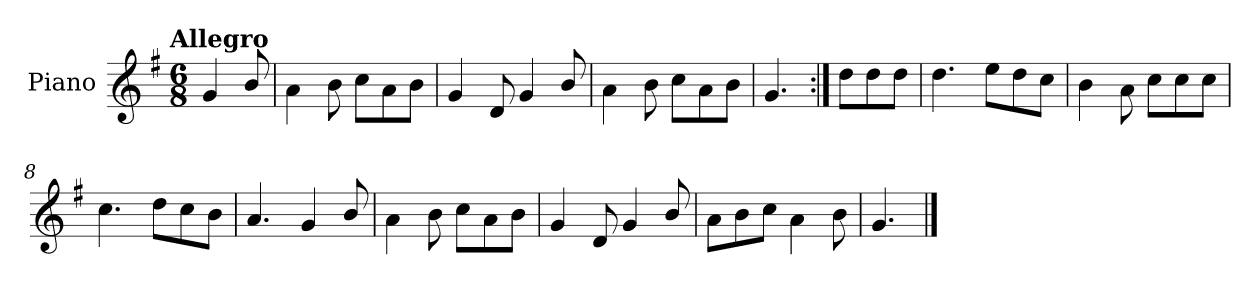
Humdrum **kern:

**kern
*part1
*staff1
*I"Piano
*I'Pno.
*clefG2
*k[f#]
!!LO:TX:omd:t=Allegro
*M6/8
*MM144
=
4g/
8b/
=1
4a\
8b\
8cc\L
8a\
8b\J
=2
4g/
8d/
4g/
8b/
=3
4a\
8b\
8cc\L
8a\
8b\J
!!LO:LB:g=z
=4
4.g/
=5:|!
8dd\L
8dd\
8dd\J
=6
4.dd\
8ee\L
8dd\
8cc\J
=7
4b\
8a\
8cc\L
8cc\
8cc\J
=8
4.cc\
8dd\L
8cc\
8b\J
=9
4.a/
4g/
8b/
!!LO:LB:g=z
=10
4a\
8b\
8cc\L
8a\
8b\J
=11
4g/
8d/
4g/
8b/
=12
8a\L
8b\
8cc\J
4a\
8b\
=13
4.g/
==
*-
